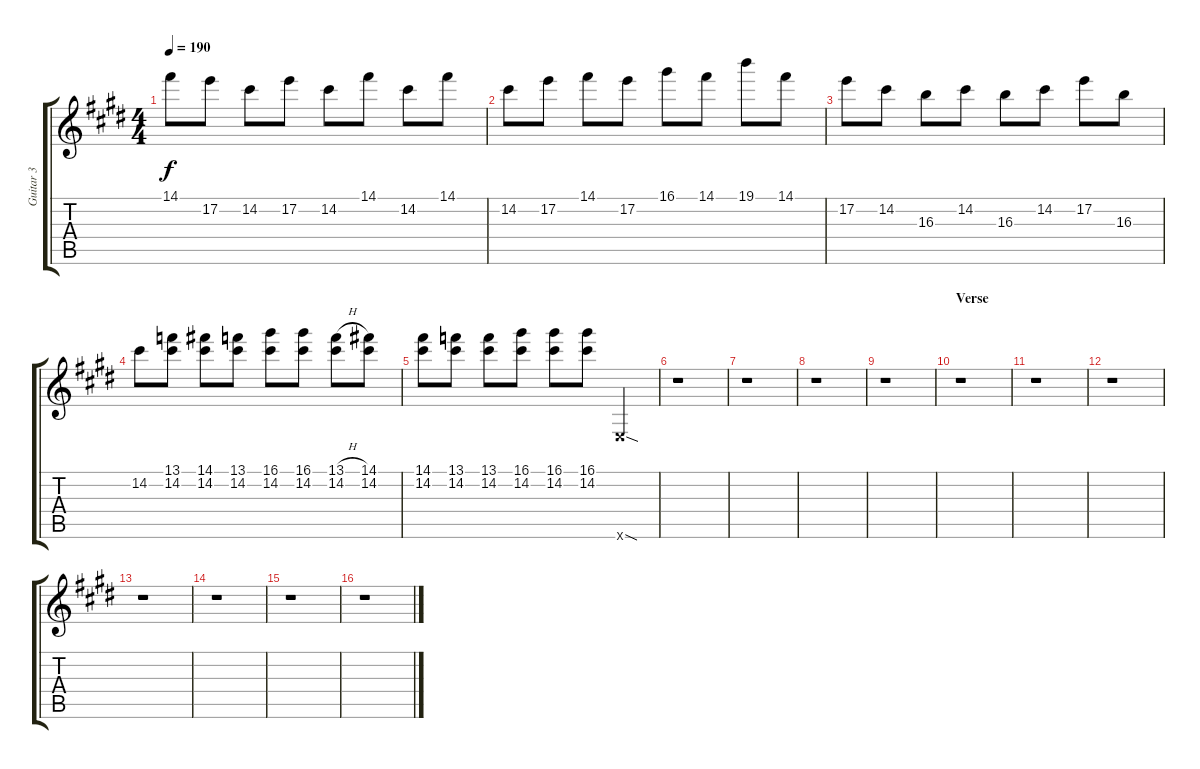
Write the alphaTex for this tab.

\track ("Guitar 3" "Guitar 3") {instrument distortionguitar}
\staff {score tabs}
\tuning (E4 B3 G3 D3 A2 E2) {hide}
\ts (4 4)
\tempo 190
\clef g2
\ks e
14.1.8{dy f} 17.2.8 14.2.8 17.2.8 14.2.8 14.1.8 14.2.8 14.1.8 |
14.2.8 17.2.8 14.1.8 17.2.8 16.1.8 14.1.8 19.1.8 14.1.8 |
17.2.8 14.2.8 16.3.8 14.2.8 16.3.8 14.2.8 17.2.8 16.3.8 |
14.2.8 (13.1 14.2).8 (14.1 14.2).8 (13.1 14.2).8 (16.1 14.2).8 (16.1 14.2).8 (13.1{h} 14.2).8 (14.1 14.2).8 |
(14.1 14.2).8 (13.1 14.2).8 (13.1 14.2).8 (16.1 14.2).8 (16.1 14.2).8 (16.1 14.2).8 0.6{sod x}.4 |
r.1 |
r.1 |
r.1 |
r.1 |
\section ("" "Verse")
r.1 |
r.1 |
r.1 |
r.1 |
r.1 |
r.1 |
r.1
